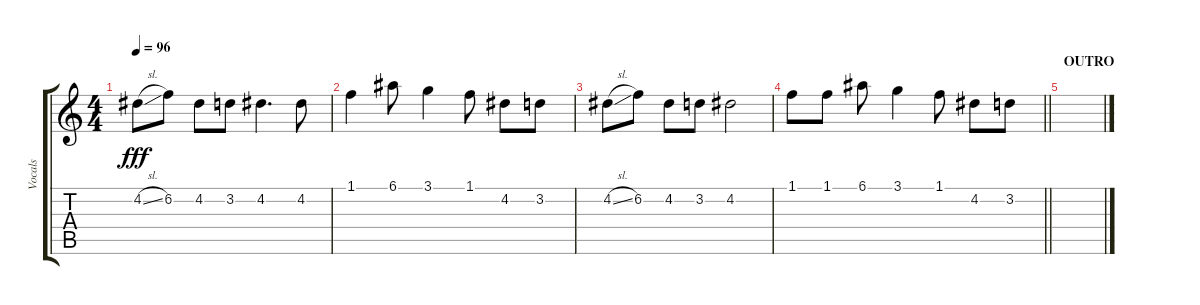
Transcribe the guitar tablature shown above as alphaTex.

\track ("Vocals" "Vocals") {instrument electricguitarjazz}
\staff {score tabs}
\tuning (E4 B3 G3 D3 A2 E2) {hide}
\ts (4 4)
\tempo 96
\clef g2
\ks c
4.2{sl}.8{dy fff} 6.2.8 4.2.8 3.2.8 4.2.4{d} 4.2.8 |
1.1.4 6.1.8 3.1.4 1.1.8 4.2.8 3.2.8 |
4.2{sl}.8 6.2.8 4.2.8 3.2.8 4.2.2 |
\barLineRight lightlight
1.1.8 1.1.8 6.1.8 3.1.4 1.1.8 4.2.8 3.2.8 |
\section ("" "OUTRO")
